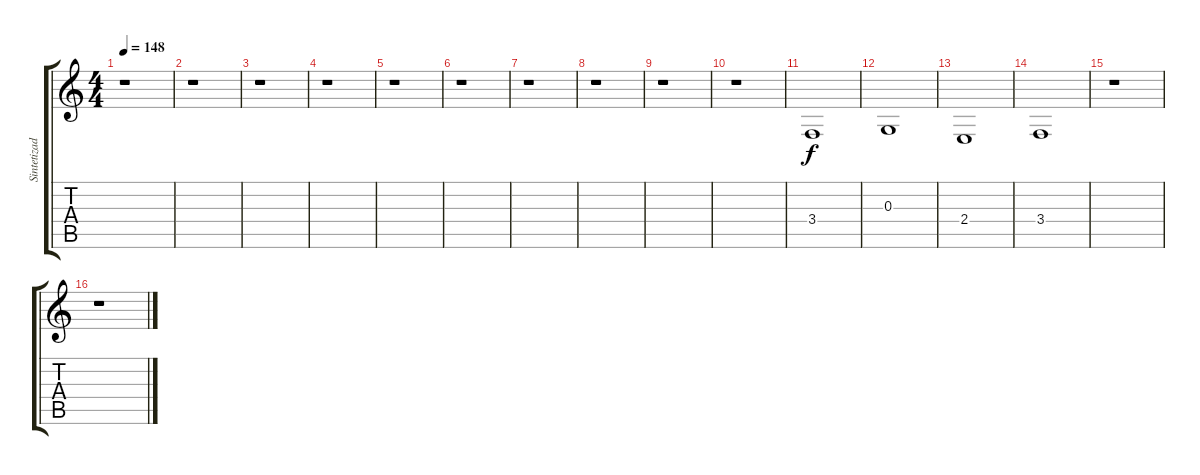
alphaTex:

\track ("Sintetizador" "Sintetizad") {instrument pad2warm}
\staff {score tabs}
\tuning (E4 B3 G3 D3 A2 E2) {hide}
\ts (4 4)
\tempo 148
\clef g2
\ks c
r.1{dy f} |
r.1 |
r.1 |
r.1 |
r.1 |
r.1 |
r.1{instrument synthstrings2} |
r.1 |
r.1 |
r.1 |
3.4.1 |
0.3.1 |
2.4.1 |
3.4.1 |
r.1 |
r.1
